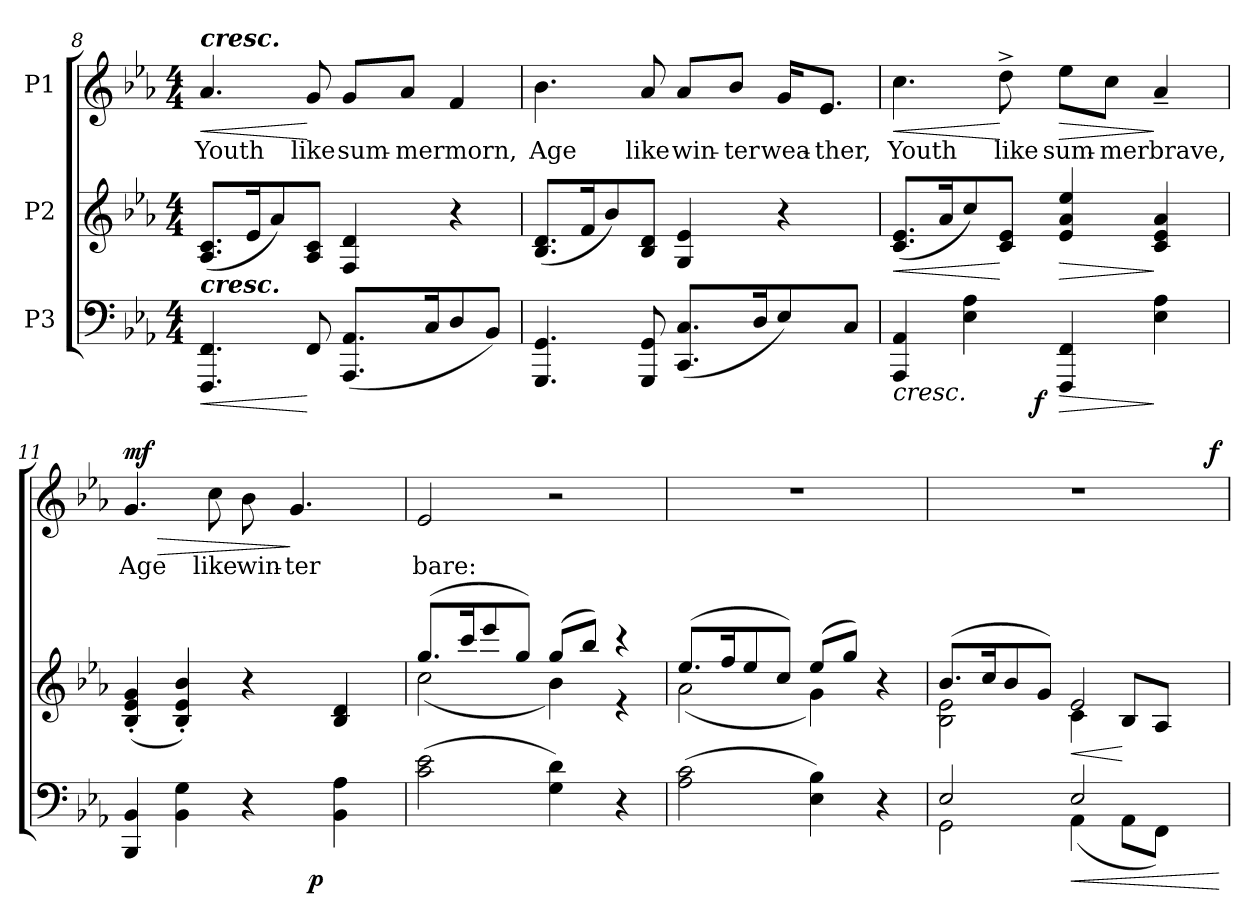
**kern	**dynam	**kern	**dynam	**kern	**text	**dynam
*part3	*part3	*part2	*part2	*part1	*part1	*part1
*staff3	*staff3	*staff2	*staff2	*staff1	*staff1	*staff1
*I"P3	*	*I"P2	*	*I"P1	*	*
*clefF4	*	*clefG2	*	*clefG2	*	*
*k[b-e-a-]	*	*k[b-e-a-]	*	*k[b-e-a-]	*	*
*E-:	*	*E-:	*	*E-:	*	*
*M4/4	*	*M4/4	*	*M4/4	*	*
=8	=8	=8	=8	=8	=8	=8
!	!LO:HP:b	!	!	!	!	!
!	!	!	!	!LO:TX:a:Bi:t=cresc.	!	!
!LO:TX:a:Bi:t=cresc.	!	!	!	!	!	!
!	!	!	!	!	!LO:LY:b:color=#000000	!LO:HP:b
4.FFFi/ 4.FFi	<	(8.A-i/ 8.ciL	.	4.a-i/	Youth	<
.	.	16e-i/k	.	.	.	.
.	.	8a-i/)	.	.	.	.
!	!	!	!	!	!LO:LY:b:color=#000000	!
8FFi/	[	8A-i/ 8ciJ	.	8gi/	like	[
!	!	!	!	!	!LO:LY:b:color=#000000	!
(8.AAA-i/ 8.AA-iL	.	4Fi/ 4di	.	8gi/L	sum-	.
!	!	!	!	!	!LO:LY:b:color=#000000	!
.	.	.	.	8a-i/J	-mer	.
16Ci/k	.	.	.	.	.	.
!	!	!	!	!	!LO:LY:b:color=#000000	!
8Di/	.	4r	.	4fi/	morn,	.
8BB-i/J)	.	.	.	.	.	.
=9	=9	=9	=9	=9	=9	=9
!	!	!	!	!	!LO:LY:b:color=#000000	!
4.GGGi/ 4.GGi	.	(8.B-i/ 8.diL	.	4.b-i\	Age	.
.	.	16fi/k	.	.	.	.
.	.	8b-i/)	.	.	.	.
!	!	!	!	!	!LO:LY:b:color=#000000	!
8GGGi/ 8GGi	.	8B-i/ 8diJ	.	8a-i/	like	.
!	!	!	!	!	!LO:LY:b:color=#000000	!
(8.CCi/ 8.CiL	.	4Gi/ 4e-i	.	8a-i/L	win-	.
!	!	!	!	!	!LO:LY:b:color=#000000	!
.	.	.	.	8b-i/J	-ter	.
16Di/k	.	.	.	.	.	.
!	!	!	!	!	!LO:LY:b:color=#000000	!
8E-i/)	.	4r	.	16gi/KL	wea-	.
!	!	!	!	!	!LO:LY:b:color=#000000	!
.	.	.	.	8.e-i/J	-ther,	.
8Ci/J	.	.	.	.	.	.
!!LO:PB:g=z
=10	=10	=10	=10	=10	=10	=10
!	!LO:HP:b	!	!LO:HP:b	!	!	!
!	!	!	!	!	!LO:LY:b:color=#000000	!LO:HP:b
*^	*	*	*	*	*	*
4AAA-i/ 4AA-i	4ryy	<	(8.ci/ 8.e-iL	<	4.cci\	Youth	<
.	.	.	16a-i/k	.	.	.	.
4E-i\ 4A-i	8ryy	.	8cci/)	.	.	.	.
!	!	!	!	!	!	!LO:LY:b:color=#000000	!
.	32ryy	.	8ci/ 8e-iJ	[	8dd^i\	like	[
.	64ryy	.	.	.	.	.	.
.	128ryy	.	.	.	.	.	.
.	512.ryy	.	.	.	.	.	.
.	2ryy	f	.	.	.	.	.
!	!	!LO:HP:n=1:b	!	!LO:HP:b	!	!	!
!	!	!	!	!	!	!LO:LY:b:color=#000000	!LO:HP:b
4FFFi/ 4FFi	.	[ >	4e-i/ 4a-i 4ee-i	>	8ee-i\L	sum-	>
!	!	!	!	!	!	!LO:LY:b:color=#000000	!
.	.	.	.	.	8cci\J	-mer	.
!	!	!	!	!	!	!LO:LY:b:color=#000000	!
4E-i\ 4A-i	.	]	4ci/ 4e-i 4a-i	]	4a-~i/	brave,	]
.	16ryy	.	.	.	.	.	.
.	256ryy	.	.	.	.	.	.
.	1024ryy	.	.	.	.	.	.
=11	=11	=11	=11	=11	=11	=11	=11
!	!	!	!	!	!	!LO:LY:b:color=#000000	!LO:HP:b
4BBB-i/ 4BB-i	2ryy	.	(4B-i/' 4e-i' 4gi'	.	4.gi/	Age	> mf
4BB-i\ 4Gi	.	.	4B-i/' 4e-i' 4b-i')	.	.	.	.
!	!	!	!	!	!	!LO:LY:b:color=#000000	!
.	.	.	.	.	8cci\	like	.
!	!	!	!	!	!	!LO:LY:b:color=#000000	!
4r	8ryy	.	4r	.	8b-i\	win-	.
!	!	!	!	!	!	!LO:LY:b:color=#000000	!
.	32.ryy	.	.	.	4.gi/	-ter	]
.	4ryy	p	.	.	.	.	.
4BB-i\ 4A-i	.	.	4B-i/ 4di	.	.	.	.
.	16ryy	.	.	.	.	.	.
.	64ryy	.	.	.	.	.	.
*v	*v	*	*	*	*	*	*
=12	=12	=12	=12	=12	=12	=12
*	*	*^	*	*	*	*
*^	*	*	*	*	*	*	*
!	!	!	!	!	!	!	!LO:LY:b:color=#000000	!
*v	*v	*	*	*	*	*	*	*
(2ci\ 2e-i	.	(8.ggi/L	(2cci\	.	2e-i/	bare:	.
.	.	16ccci/k	.	.	.	.	.
.	.	8eee-i/	.	.	.	.	.
.	.	8ggi/J)	.	.	.	.	.
4Gi\ 4di)	.	(8ggi/L	4b-i\)	.	2r	.	.
.	.	8bb-i/J)	.	.	.	.	.
4r	.	4r	4r	.	.	.	.
!!LO:LB:g=z
=13	=13	=13	=13	=13	=13	=13	=13
(2A-i\ 2ci	.	(8.ee-i/L	(2a-i\	.	1r	.	.
.	.	16ffi/k	.	.	.	.	.
.	.	8ee-i/	.	.	.	.	.
.	.	8cci/J)	.	.	.	.	.
4E-i\ 4B-i)	.	(8ee-i/L	4gi\)	.	.	.	.
.	.	8ggi/J)	.	.	.	.	.
4r	.	4r	4ryy	.	.	.	.
=14	=14	=14	=14	=14	=14	=14	=14
*^	*	*	*	*	*^	*	*
2E-i/	2GGi\	.	(8.b-i/L	2B-i\ 2e-i	.	1r	2ryy	.	.
.	.	.	16cci/k	.	.	.	.	.	.
.	.	.	8b-i/	.	.	.	.	.	.
.	.	.	8gi/J)	.	.	.	.	.	.
!	!	!LO:HP:b	!	!	!LO:HP:b	!	!	!	!
2E-i/	(4AA-i\	<	4ci\	2e-i/	<	.	4ryy	.	.
.	8AA-i\L	.	8B-i/L	.	[	.	8ryy	.	.
.	8FFi\J)	.	8A-i/J	.	.	.	16ryy	.	.
.	.	.	.	.	.	.	32ryy	.	.
.	.	.	.	.	.	.	64ryy	.	.
.	.	.	.	.	.	.	128...ryy	.	.
.	.	.	.	.	.	.	1024ryy	.	f
*v	*v	*	*	*	*	*	*	*	*
*	*	*v	*v	*	*	*	*	*
.	[	.	.	.	.	.	.
*	*	*	*	*v	*v	*	*
=	=	=	=	=	=	=
*-	*-	*-	*-	*-	*-	*-
